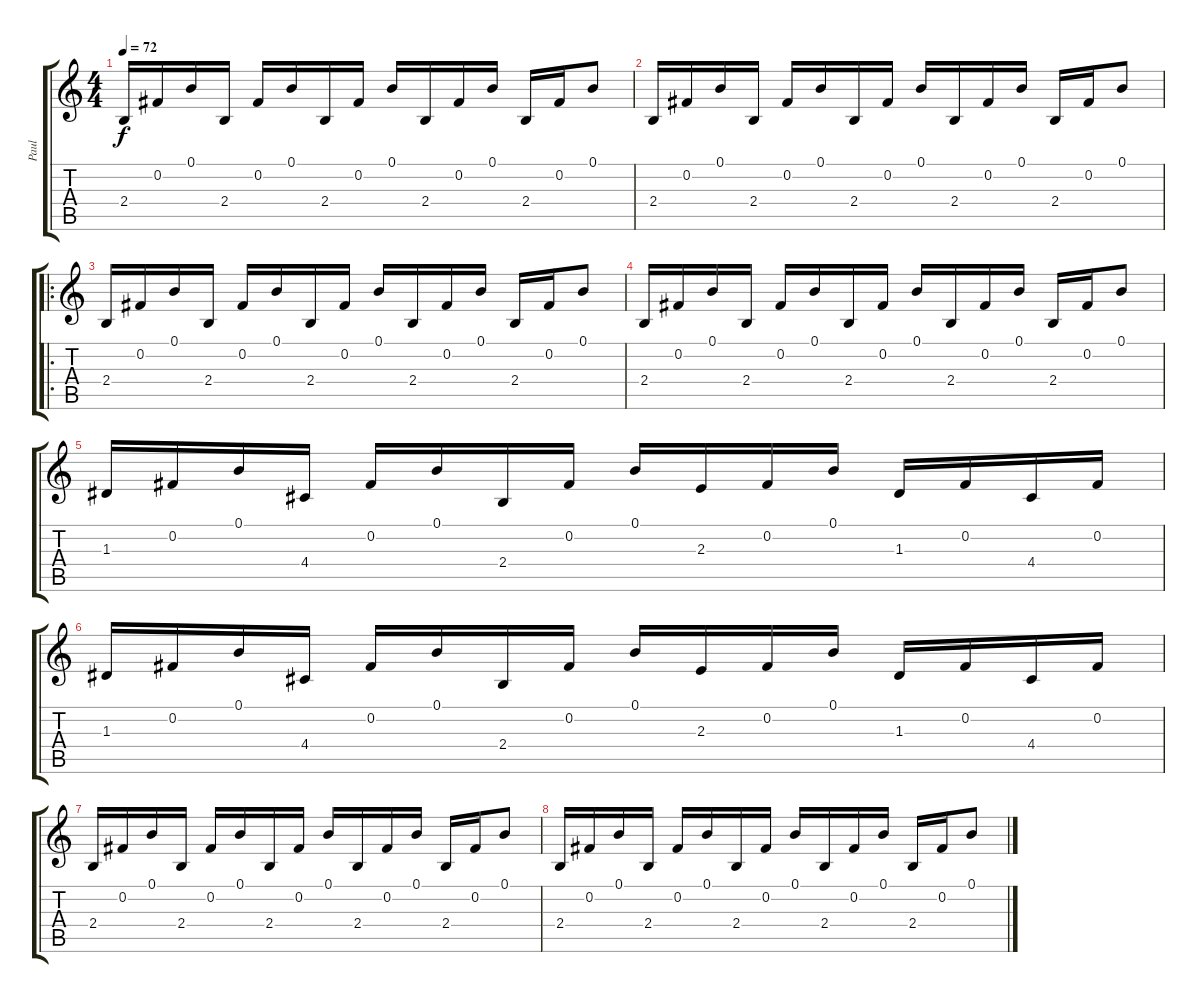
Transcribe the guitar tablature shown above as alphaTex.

\track ("Paul" "Paul") {instrument acousticguitarnylon}
\staff {score tabs}
\tuning (B3 Gb3 D3 A2 E2 B1) {hide}
\ts (4 4)
\tempo 72
\clef g2
\ks c
2.4.16{dy f instrument acousticguitarnylon} 0.2.16 0.1.16 2.4.16 0.2.16 0.1.16 2.4.16 0.2.16 0.1.16 2.4.16 0.2.16 0.1.16 2.4.16 0.2.16 0.1.8 |
2.4.16 0.2.16 0.1.16 2.4.16 0.2.16 0.1.16 2.4.16 0.2.16 0.1.16 2.4.16 0.2.16 0.1.16 2.4.16 0.2.16 0.1.8 |
\ro
2.4.16 0.2.16 0.1.16 2.4.16 0.2.16 0.1.16 2.4.16 0.2.16 0.1.16 2.4.16 0.2.16 0.1.16 2.4.16 0.2.16 0.1.8 |
2.4.16 0.2.16 0.1.16 2.4.16 0.2.16 0.1.16 2.4.16 0.2.16 0.1.16 2.4.16 0.2.16 0.1.16 2.4.16 0.2.16 0.1.8 |
1.3.16 0.2.16 0.1.16 4.4.16 0.2.16 0.1.16 2.4.16 0.2.16 0.1.16 2.3.16 0.2.16 0.1.16 1.3.16 0.2.16 4.4.16 0.2.16 |
1.3.16 0.2.16 0.1.16 4.4.16 0.2.16 0.1.16 2.4.16 0.2.16 0.1.16 2.3.16 0.2.16 0.1.16 1.3.16 0.2.16 4.4.16 0.2.16 |
2.4.16 0.2.16 0.1.16 2.4.16 0.2.16 0.1.16 2.4.16 0.2.16 0.1.16 2.4.16 0.2.16 0.1.16 2.4.16 0.2.16 0.1.8 |
2.4.16 0.2.16 0.1.16 2.4.16 0.2.16 0.1.16 2.4.16 0.2.16 0.1.16 2.4.16 0.2.16 0.1.16 2.4.16 0.2.16 0.1.8
